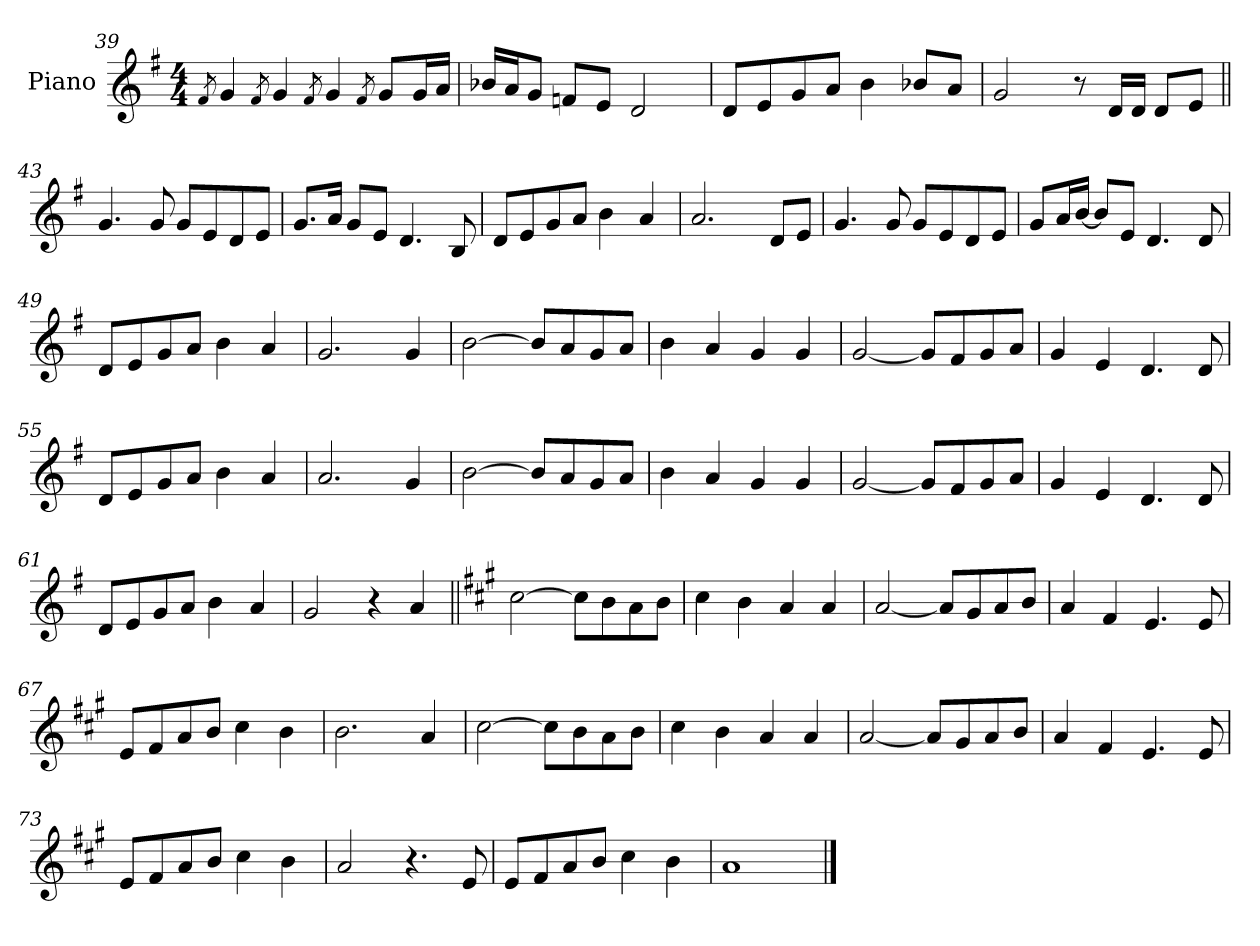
**kern
*part1
*staff1
*I"Piano
*I'Pno.
*clefG2
*k[f#]
*M4/4
=39
8qf#
4g
8qf#
4g
8qf#
4g
8qf#
8gL
16gL
16aJJ
=40
16b-XLL
16aJ
8gJ
8fnL
8eJ
2d
=41
8dL
8e
8g
8aJ
4b
8b-XL
8aJ
=42
2g
8r
16dLL
16dJJ
8dL
8eJ
=43||
4.g
8g
8gL
8e
8d
8eJ
=44
8.gL
16aJk
8gL
8eJ
4.d
8B
=45
8dL
8e
8g
8aJ
4b
4a
=46
2.a
8dL
8eJ
=47
4.g
8g
8gL
8e
8d
8eJ
=48
8gL
16aL
[16bJJ
8bL]
8eJ
4.d
8d
=49
8dL
8e
8g
8aJ
4b
4a
=50
2.g
4g
=51
[2b
8bL]
8a
8g
8aJ
=52
4b
4a
4g
4g
=53
[2g
8gL]
8f#
8g
8aJ
=54
4g
4e
4.d
8d
=55
8dL
8e
8g
8aJ
4b
4a
=56
2.a
4g
=57
[2b
8bL]
8a
8g
8aJ
=58
4b
4a
4g
4g
=59
[2g
8gL]
8f#
8g
8aJ
=60
4g
4e
4.d
8d
=61
8dL
8e
8g
8aJ
4b
4a
=62
2g
4r
4a
=63||
*k[f#c#g#]
[2cc#
8cc#L]
8b
8a
8bJ
=64
4cc#
4b
4a
4a
=65
[2a
8aL]
8g#
8a
8bJ
=66
4a
4f#
4.e
8e
=67
8eL
8f#
8a
8bJ
4cc#
4b
=68
2.b
4a
=69
[2cc#
8cc#L]
8b
8a
8bJ
=70
4cc#
4b
4a
4a
=71
[2a
8aL]
8g#
8a
8bJ
=72
4a
4f#
4.e
8e
=73
8eL
8f#
8a
8bJ
4cc#
4b
=74
2a
4.r
8e
=75
8eL
8f#
8a
8bJ
4cc#
4b
=76
1a
==
*-
